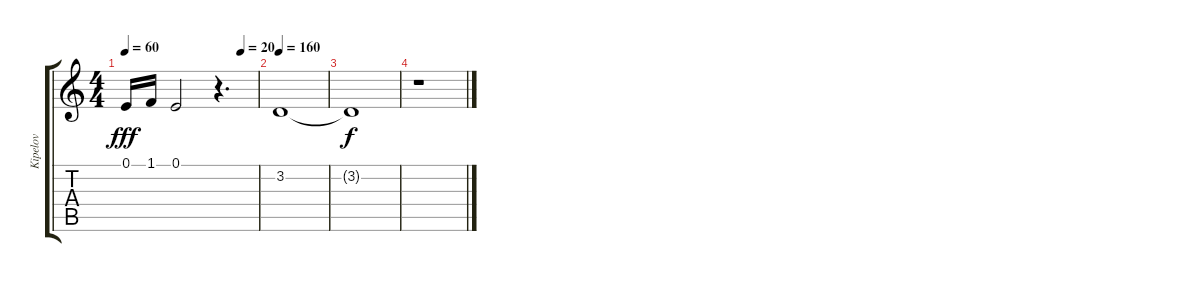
\track ("Kipelov" "Kipelov") {instrument tenorsax}
\staff {score tabs}
\tuning (E4 B3 G3 D3 A2 E2) {hide}
\ts (4 4)
\tempo 60
\tempo (20 0.875)
\clef g2
\ks c
0.1.16{dy fff} 1.1.16 0.1.2 r.4{d} |
\tempo 160
3.2.1 |
3.2{t}.1{dy f} |
r.1
